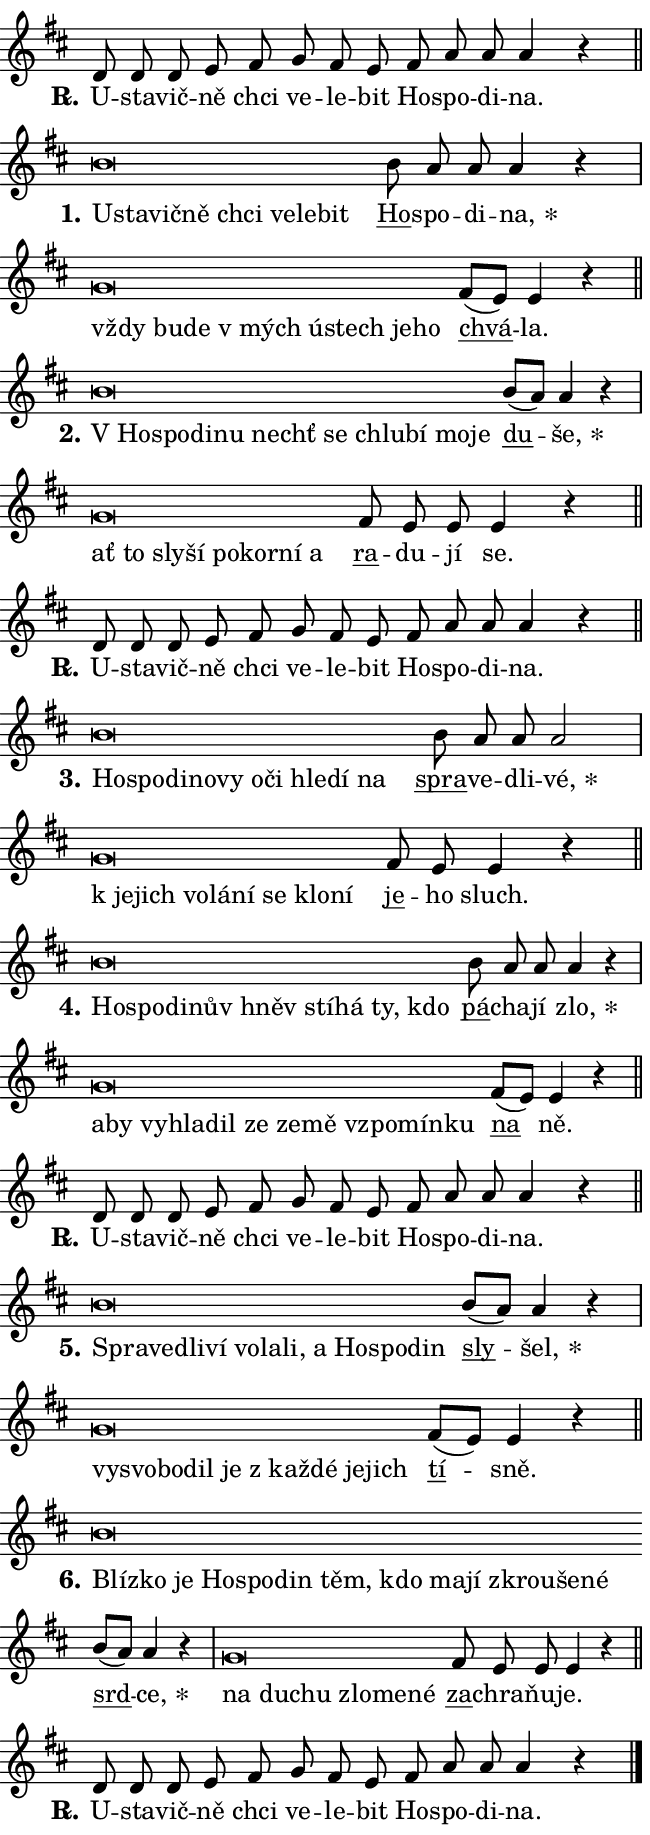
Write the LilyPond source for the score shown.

\version "2.24.0"
\header { tagline = "" }
\paper {
  indent = 0\cm
  top-margin = 0\cm
  right-margin = 0.13\cm % to fit lyric hyphens
  bottom-margin = 0\cm
  left-margin = 0\cm
  paper-width = 11\cm
  page-breaking = #ly:one-page-breaking
  system-system-spacing.basic-distance = #11
  score-system-spacing.basic-distance = #11
  ragged-last = ##f
}


%% Author: Thomas Morley
%% https://lists.gnu.org/archive/html/lilypond-user/2020-05/msg00002.html
#(define (line-position grob)
"Returns position of @var[grob} in current system:
   @code{'start}, if at first time-step
   @code{'end}, if at last time-step
   @code{'middle} otherwise
"
  (let* ((col (ly:item-get-column grob))
         (ln (ly:grob-object col 'left-neighbor))
         (rn (ly:grob-object col 'right-neighbor))
         (col-to-check-left (if (ly:grob? ln) ln col))
         (col-to-check-right (if (ly:grob? rn) rn col))
         (break-dir-left
           (and
             (ly:grob-property col-to-check-left 'non-musical #f)
             (ly:item-break-dir col-to-check-left)))
         (break-dir-right
           (and
             (ly:grob-property col-to-check-right 'non-musical #f)
             (ly:item-break-dir col-to-check-right))))
        (cond ((eqv? 1 break-dir-left) 'start)
              ((eqv? -1 break-dir-right) 'end)
              (else 'middle))))

#(define (tranparent-at-line-position vctor)
  (lambda (grob)
  "Relying on @code{line-position} select the relevant enry from @var{vctor}.
Used to determine transparency,"
    (case (line-position grob)
      ((end) (not (vector-ref vctor 0)))
      ((middle) (not (vector-ref vctor 1)))
      ((start) (not (vector-ref vctor 2))))))

noteHeadBreakVisibility =
#(define-music-function (break-visibility)(vector?)
"Makes @code{NoteHead}s transparent relying on @var{break-visibility}"
#{
  \override NoteHead.transparent =
    #(tranparent-at-line-position break-visibility)
#})

#(define delete-ledgers-for-transparent-note-heads
  (lambda (grob)
    "Reads whether a @code{NoteHead} is transparent.
If so this @code{NoteHead} is removed from @code{'note-heads} from
@var{grob}, which is supposed to be @code{LedgerLineSpanner}.
As a result ledgers are not printed for this @code{NoteHead}"
    (let* ((nhds-array (ly:grob-object grob 'note-heads))
           (nhds-list
             (if (ly:grob-array? nhds-array)
                 (ly:grob-array->list nhds-array)
                 '()))
           ;; Relies on the transparent-property being done before
           ;; Staff.LedgerLineSpanner.after-line-breaking is executed.
           ;; This is fragile ...
           (to-keep
             (remove
               (lambda (nhd)
                 (ly:grob-property nhd 'transparent #f))
               nhds-list)))
      ;; TODO find a better method to iterate over grob-arrays, similiar
      ;; to filter/remove etc for lists
      ;; For now rebuilt from scratch
      (set! (ly:grob-object grob 'note-heads)  '())
      (for-each
        (lambda (nhd)
          (ly:pointer-group-interface::add-grob grob 'note-heads nhd))
        to-keep))))

squashNotes = {
  \override NoteHead.X-extent = #'(-0.2 . 0.2)
  \override NoteHead.Y-extent = #'(-0.75 . 0)
  \override NoteHead.stencil =
    #(lambda (grob)
       (let ((pos (ly:grob-property grob 'staff-position)))
         (begin
           (if (< pos -7) (display "ERROR: Lower brevis then expected\n") (display ""))
           (if (<= pos -6) ly:text-interface::print ly:note-head::print))))
}
unSquashNotes = {
  \revert NoteHead.X-extent
  \revert NoteHead.Y-extent
  \revert NoteHead.stencil
}

hideNotes = \noteHeadBreakVisibility #begin-of-line-visible
unHideNotes = \noteHeadBreakVisibility #all-visible

% work-around for resetting accidentals
% https://lilypond.org/doc/v2.23/Documentation/notation/displaying-rhythms#unmetered-music
cadenzaMeasure = {
  \cadenzaOff
  \partial 1024 s1024
  \cadenzaOn
}

#(define-markup-command (accent layout props text) (markup?)
  "Underline accented syllable"
  (interpret-markup layout props
    #{\markup \override #'(offset . 4.3) \underline { #text }#}))

responsum = \markup \concat {
  "R" \hspace #-1.05 \path #0.1 #'((moveto 0 0.07) (lineto 0.9 0.8)) \hspace #0.05 "."
}

spaceSize = #0.6828661417322834 % exact space size for TeX Gyre Schola

\layout {
  \context {
    \Staff
    \remove "Time_signature_engraver"
    \override LedgerLineSpanner.after-line-breaking = #delete-ledgers-for-transparent-note-heads
  }
  \context {
    \Lyrics {
      \override LyricSpace.minimum-distance = \spaceSize
      \override LyricText.font-name = #"TeX Gyre Schola"
      \override LyricText.font-size = 1
      \override StanzaNumber.font-name = #"TeX Gyre Schola Bold"
      \override StanzaNumber.font-size = 1
    }
  }
  \context {
    \Score 
    \override NoteHead.text =
      #(lambda (grob) 
        (let ((pos (ly:grob-property grob 'staff-position)))
          #{\markup {
            \combine
              \halign #-0.55 \raise #(if (= pos -6) 0 0.5) \override #'(thickness . 2) \draw-line #'(3.2 . 0)
              \musicglyph "noteheads.sM1"
          }#}))
  }
}

% magnetic-lyrics.ily
%
%   written by
%     Jean Abou Samra <jean@abou-samra.fr>
%     Werner Lemberg <wl@gnu.org>
%
%   adapted by
%     Jiri Hon <jiri.hon@gmail.com>
%
% Version 2022-Apr-15

% https://www.mail-archive.com/lilypond-user@gnu.org/msg149350.html

#(define (Left_hyphen_pointer_engraver context)
   "Collect syllable-hyphen-syllable occurrences in lyrics and store
them in properties.  This engraver only looks to the left.  For
example, if the lyrics input is @code{foo -- bar}, it does the
following.

@itemize @bullet
@item
Set the @code{text} property of the @code{LyricHyphen} grob between
@q{foo} and @q{bar} to @code{foo}.

@item
Set the @code{left-hyphen} property of the @code{LyricText} grob with
text @q{foo} to the @code{LyricHyphen} grob between @q{foo} and
@q{bar}.
@end itemize

Use this auxiliary engraver in combination with the
@code{lyric-@/text::@/apply-@/magnetic-@/offset!} hook."
   (let ((hyphen #f)
         (text #f))
     (make-engraver
      (acknowledgers
       ((lyric-syllable-interface engraver grob source-engraver)
        (set! text grob)))
      (end-acknowledgers
       ((lyric-hyphen-interface engraver grob source-engraver)
        ;(when (not (grob::has-interface grob 'lyric-space-interface))
          (set! hyphen grob)));)
      ((stop-translation-timestep engraver)
       (when (and text hyphen)
         (ly:grob-set-object! text 'left-hyphen hyphen))
       (set! text #f)
       (set! hyphen #f)))))

#(define (lyric-text::apply-magnetic-offset! grob)
   "If the space between two syllables is less than the value in
property @code{LyricText@/.details@/.squash-threshold}, move the right
syllable to the left so that it gets concatenated with the left
syllable.

Use this function as a hook for
@code{LyricText@/.after-@/line-@/breaking} if the
@code{Left_@/hyphen_@/pointer_@/engraver} is active."
   (let ((hyphen (ly:grob-object grob 'left-hyphen #f)))
     (when hyphen
       (let ((left-text (ly:spanner-bound hyphen LEFT)))
         (when (grob::has-interface left-text 'lyric-syllable-interface)
           (let* ((common (ly:grob-common-refpoint grob left-text X))
                  (this-x-ext (ly:grob-extent grob common X))
                  (left-x-ext
                   (begin
                     ;; Trigger magnetism for left-text.
                     (ly:grob-property left-text 'after-line-breaking)
                     (ly:grob-extent left-text common X)))
                  ;; `delta` is the gap width between two syllables.
                  (delta (- (interval-start this-x-ext)
                            (interval-end left-x-ext)))
                  (details (ly:grob-property grob 'details))
                  (threshold (assoc-get 'squash-threshold details 0.2)))
             (when (< delta threshold)
               (let* (;; We have to manipulate the input text so that
                      ;; ligatures crossing syllable boundaries are not
                      ;; disabled.  For languages based on the Latin
                      ;; script this is essentially a beautification.
                      ;; However, for non-Western scripts it can be a
                      ;; necessity.
                      (lt (ly:grob-property left-text 'text))
                      (rt (ly:grob-property grob 'text))
                      (is-space (grob::has-interface hyphen 'lyric-space-interface))
                      (space (if is-space " " ""))
                      (extra-delta (if is-space spaceSize 0))
                      ;; Append new syllable.
                      (ltrt-space (if (and (string? lt) (string? rt))
                                (string-append lt space rt)
                                (make-concat-markup (list lt space rt))))
                      ;; Right-align `ltrt` to the right side.
                      (ltrt-space-markup (grob-interpret-markup
                               grob
                               (make-translate-markup
                                (cons (interval-length this-x-ext) 0)
                                (make-right-align-markup ltrt-space)))))
                 (begin
                   ;; Don't print `left-text`.
                   (ly:grob-set-property! left-text 'stencil #f)
                   ;; Set text and stencil (which holds all collected
                   ;; syllables so far) and shift it to the left.
                   (ly:grob-set-property! grob 'text ltrt-space)
                   (ly:grob-set-property! grob 'stencil ltrt-space-markup)
                   (ly:grob-translate-axis! grob (- (- delta extra-delta)) X))))))))))


#(define (lyric-hyphen::displace-bounds-first grob)
   ;; Make very sure this callback isn't triggered too early.
   (let ((left (ly:spanner-bound grob LEFT))
         (right (ly:spanner-bound grob RIGHT)))
     (ly:grob-property left 'after-line-breaking)
     (ly:grob-property right 'after-line-breaking)
     (ly:lyric-hyphen::print grob)))

squashThreshold = #0.4

\layout {
  \context {
    \Lyrics
    \consists #Left_hyphen_pointer_engraver
    \override LyricText.after-line-breaking =
      #lyric-text::apply-magnetic-offset!
    \override LyricHyphen.stencil = #lyric-hyphen::displace-bounds-first
    \override LyricText.details.squash-threshold = \squashThreshold
    \override LyricHyphen.minimum-distance = 0
    \override LyricHyphen.minimum-length = \squashThreshold
  }
}

squashText = \override LyricText.details.squash-threshold = 9999
unSquashText = \override LyricText.details.squash-threshold = \squashThreshold

leftText = \override LyricText.self-alignment-X = #LEFT
unLeftText = \revert LyricText.self-alignment-X

starOffset = #(lambda (grob) 
                (let ((x_offset (ly:self-alignment-interface::aligned-on-x-parent grob)))
                  (if (= x_offset 0) 0 (+ x_offset 1.2))))

star = #(define-music-function (syllable)(string?)
"Append star separator at the end of a syllable"
#{
  \once \override LyricText.X-offset = #starOffset
  \lyricmode { \markup {
    #syllable
    \override #'((font-name . "TeX Gyre Schola Bold")) \hspace #0.2 \lower #0.65 \larger "*"
  } }
#})

starAccent = #(define-music-function (syllable)(string?)
"Append star separator at the end of a syllable and make accent"
#{
  \once \override LyricText.X-offset = #starOffset
  \lyricmode { \markup {
    \accent #syllable
    \override #'((font-name . "TeX Gyre Schola Bold")) \hspace #0.2 \lower #0.65 \larger "*"
  } }
#})

breath = #(define-music-function (syllable)(string?)
"Append breathing indicator at the end of a syllable"
#{
  \lyricmode { \markup { #syllable "+" } }
#})

optionalBreath = #(define-music-function (syllable)(string?)
"Append optional breathing indicator at the end of a syllable"
#{
  \lyricmode { \markup { #syllable "(+)" } }
#})


\score {
    <<
        \new Voice = "melody" { \cadenzaOn \key d \major \relative { d'8 d d e fis \bar "" g fis e \bar "" fis a a a4 r \cadenzaMeasure \bar "||" \break } }
        \new Lyrics \lyricsto "melody" { \lyricmode { \set stanza = \responsum
U -- sta -- vič -- ně chci ve -- le -- bit Ho -- spo -- di -- na. } }
    >>
    \layout {}
}

\score {
    <<
        \new Voice = "melody" { \cadenzaOn \key d \major \relative { \squashNotes b'\breve*1/16 \hideNotes \breve*1/16 \bar "" \breve*1/16 \bar "" \breve*1/16 \bar "" \breve*1/16 \bar "" \breve*1/16 \bar "" \breve*1/16 \breve*1/16 \bar "" \unHideNotes \unSquashNotes \bar "" b8 a a a4 r \cadenzaMeasure \bar "|" \squashNotes g\breve*1/16 \hideNotes \breve*1/16 \bar "" \breve*1/16 \bar "" \breve*1/16 \bar "" \breve*1/16 \bar "" \breve*1/16 \bar "" \breve*1/16 \breve*1/16 \bar "" \unHideNotes \unSquashNotes \bar "" fis8[( e)] e4 r \cadenzaMeasure \bar "||" \break } }
        \new Lyrics \lyricsto "melody" { \lyricmode { \set stanza = "1."
\leftText U -- \squashText sta -- vič -- ně chci ve -- le -- bit \unLeftText \unSquashText \markup \accent Ho -- spo -- di -- \star na, \leftText vždy \squashText bu -- de "v mých" ú -- stech je -- ho \unLeftText \unSquashText \markup \accent chvá -- la. } }
    >>
    \layout {}
}

\score {
    <<
        \new Voice = "melody" { \cadenzaOn \key d \major \relative { \squashNotes b'\breve*1/16 \hideNotes \breve*1/16 \bar "" \breve*1/16 \bar "" \breve*1/16 \bar "" \breve*1/16 \bar "" \breve*1/16 \bar "" \breve*1/16 \bar "" \breve*1/16 \bar "" \breve*1/16 \breve*1/16 \bar "" \unHideNotes \unSquashNotes \bar "" b8[( a)] a4 r \cadenzaMeasure \bar "|" \squashNotes g\breve*1/16 \hideNotes \breve*1/16 \bar "" \breve*1/16 \bar "" \breve*1/16 \bar "" \breve*1/16 \bar "" \breve*1/16 \bar "" \breve*1/16 \breve*1/16 \bar "" \unHideNotes \unSquashNotes \bar "" fis8 e e e4 r \cadenzaMeasure \bar "||" \break } }
        \new Lyrics \lyricsto "melody" { \lyricmode { \set stanza = "2."
\leftText "V Ho" -- \squashText spo -- di -- nu nechť se chlu -- bí mo -- je \unLeftText \unSquashText \markup \accent du -- \star še, \leftText ať \squashText to sly -- ší po -- kor -- ní a \unLeftText \unSquashText \markup \accent ra -- du -- jí se. } }
    >>
    \layout {}
}

\score {
    <<
        \new Voice = "melody" { \cadenzaOn \key d \major \relative { d'8 d d e fis \bar "" g fis e \bar "" fis a a a4 r \cadenzaMeasure \bar "||" \break } }
        \new Lyrics \lyricsto "melody" { \lyricmode { \set stanza = \responsum
U -- sta -- vič -- ně chci ve -- le -- bit Ho -- spo -- di -- na. } }
    >>
    \layout {}
}

\score {
    <<
        \new Voice = "melody" { \cadenzaOn \key d \major \relative { \squashNotes b'\breve*1/16 \hideNotes \breve*1/16 \bar "" \breve*1/16 \bar "" \breve*1/16 \bar "" \breve*1/16 \bar "" \breve*1/16 \bar "" \breve*1/16 \bar "" \breve*1/16 \bar "" \breve*1/16 \breve*1/16 \bar "" \unHideNotes \unSquashNotes \bar "" b8 a a a2 \cadenzaMeasure \bar "|" \squashNotes g\breve*1/16 \hideNotes \breve*1/16 \bar "" \breve*1/16 \bar "" \breve*1/16 \bar "" \breve*1/16 \bar "" \breve*1/16 \bar "" \breve*1/16 \breve*1/16 \bar "" \unHideNotes \unSquashNotes \bar "" fis8 e e4 r \cadenzaMeasure \bar "||" \break } }
        \new Lyrics \lyricsto "melody" { \lyricmode { \set stanza = "3."
\leftText Ho -- \squashText spo -- di -- no -- vy o -- či hle -- dí na \unLeftText \unSquashText \markup \accent spra -- ve -- dli -- \star vé, \leftText "k je" -- \squashText jich vo -- lá -- ní se klo -- ní \unLeftText \unSquashText \markup \accent je -- ho sluch. } }
    >>
    \layout {}
}

\score {
    <<
        \new Voice = "melody" { \cadenzaOn \key d \major \relative { \squashNotes b'\breve*1/16 \hideNotes \breve*1/16 \bar "" \breve*1/16 \bar "" \breve*1/16 \bar "" \breve*1/16 \bar "" \breve*1/16 \bar "" \breve*1/16 \bar "" \breve*1/16 \breve*1/16 \bar "" \unHideNotes \unSquashNotes \bar "" b8 a a a4 r \cadenzaMeasure \bar "|" \squashNotes g\breve*1/16 \hideNotes \breve*1/16 \bar "" \breve*1/16 \bar "" \breve*1/16 \bar "" \breve*1/16 \bar "" \breve*1/16 \bar "" \breve*1/16 \bar "" \breve*1/16 \bar "" \breve*1/16 \bar "" \breve*1/16 \breve*1/16 \bar "" \unHideNotes \unSquashNotes \bar "" fis8[( e)] e4 r \cadenzaMeasure \bar "||" \break } }
        \new Lyrics \lyricsto "melody" { \lyricmode { \set stanza = "4."
\leftText Ho -- \squashText spo -- di -- nův hněv stí -- há ty, kdo \unLeftText \unSquashText \markup \accent pá -- cha -- jí \star zlo, \leftText a -- \squashText by vy -- hla -- dil ze ze -- mě vzpo -- mín -- ku \unLeftText \unSquashText \markup \accent na ně. } }
    >>
    \layout {}
}

\score {
    <<
        \new Voice = "melody" { \cadenzaOn \key d \major \relative { d'8 d d e fis \bar "" g fis e \bar "" fis a a a4 r \cadenzaMeasure \bar "||" \break } }
        \new Lyrics \lyricsto "melody" { \lyricmode { \set stanza = \responsum
U -- sta -- vič -- ně chci ve -- le -- bit Ho -- spo -- di -- na. } }
    >>
    \layout {}
}

\score {
    <<
        \new Voice = "melody" { \cadenzaOn \key d \major \relative { \squashNotes b'\breve*1/16 \hideNotes \breve*1/16 \bar "" \breve*1/16 \bar "" \breve*1/16 \bar "" \breve*1/16 \bar "" \breve*1/16 \bar "" \breve*1/16 \bar "" \breve*1/16 \bar "" \breve*1/16 \bar "" \breve*1/16 \breve*1/16 \bar "" \unHideNotes \unSquashNotes \bar "" b8[( a)] a4 r \cadenzaMeasure \bar "|" \squashNotes g\breve*1/16 \hideNotes \breve*1/16 \bar "" \breve*1/16 \bar "" \breve*1/16 \bar "" \breve*1/16 \bar "" \breve*1/16 \bar "" \breve*1/16 \bar "" \breve*1/16 \breve*1/16 \bar "" \unHideNotes \unSquashNotes \bar "" fis8[( e)] e4 r \cadenzaMeasure \bar "||" \break } }
        \new Lyrics \lyricsto "melody" { \lyricmode { \set stanza = "5."
\leftText Spra -- \squashText ve -- dli -- ví vo -- la -- li, a Ho -- spo -- din \unLeftText \unSquashText \markup \accent sly -- \star šel, \leftText vy -- \squashText svo -- bo -- dil je "z kaž" -- dé je -- jich \unLeftText \unSquashText \markup \accent tí -- sně. } }
    >>
    \layout {}
}

\score {
    <<
        \new Voice = "melody" { \cadenzaOn \key d \major \relative { \squashNotes b'\breve*1/16 \hideNotes \breve*1/16 \bar "" \breve*1/16 \bar "" \breve*1/16 \bar "" \breve*1/16 \bar "" \breve*1/16 \bar "" \breve*1/16 \bar "" \breve*1/16 \bar "" \breve*1/16 \bar "" \breve*1/16 \bar "" \breve*1/16 \bar "" \breve*1/16 \breve*1/16 \bar "" \unHideNotes \unSquashNotes \bar "" b8[( a)] a4 r \cadenzaMeasure \bar "|" \squashNotes g\breve*1/16 \hideNotes \breve*1/16 \bar "" \breve*1/16 \bar "" \breve*1/16 \bar "" \breve*1/16 \breve*1/16 \bar "" \unHideNotes \unSquashNotes \bar "" fis8 e e e4 r \cadenzaMeasure \bar "||" \break } }
        \new Lyrics \lyricsto "melody" { \lyricmode { \set stanza = "6."
\leftText Blíz -- \squashText ko je Ho -- spo -- din těm, kdo ma -- jí zkrou -- še -- né \unLeftText \unSquashText \markup \accent srd -- \star ce, \leftText na \squashText du -- chu zlo -- me -- né \unLeftText \unSquashText \markup \accent za -- chra -- ňu -- je. } }
    >>
    \layout {}
}

\score {
    <<
        \new Voice = "melody" { \cadenzaOn \key d \major \relative { d'8 d d e fis \bar "" g fis e \bar "" fis a a a4 r \cadenzaMeasure \bar "||" \break } \bar "|." }
        \new Lyrics \lyricsto "melody" { \lyricmode { \set stanza = \responsum
U -- sta -- vič -- ně chci ve -- le -- bit Ho -- spo -- di -- na. } }
    >>
    \layout {}
}
